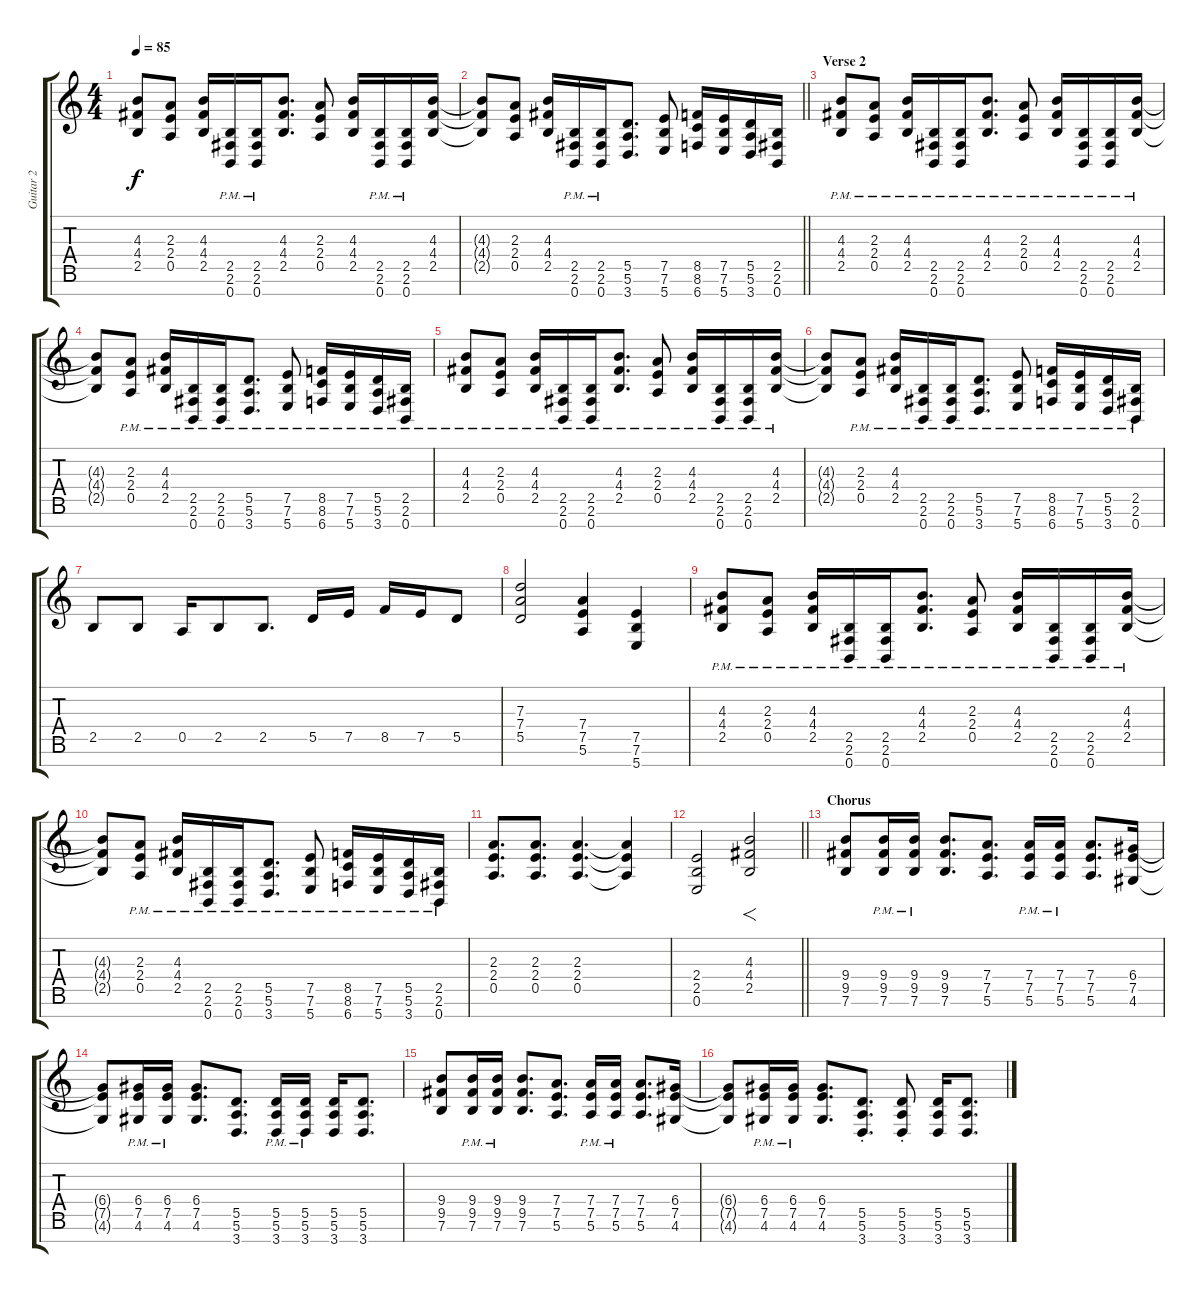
\track ("Guitar 2" "Guitar 2") {instrument overdrivenguitar}
\staff {score tabs}
\tuning (E4 B3 G3 D3 A2 E2 B1) {hide}
\ts (4 4)
\tempo 85
\clef g2
\ks c
(4.3 4.4 2.5).8{dy f} (2.3 2.4 0.5).8 (4.3 4.4 2.5).16 (2.5{pm} 2.6{pm} 0.7{pm}).16 (2.5{pm} 2.6{pm} 0.7{pm}).16 (4.3 4.4 2.5).8{d} (2.3 2.4 0.5).8 (4.3 4.4 2.5).16 (2.5{pm} 2.6{pm} 0.7{pm}).16 (2.5{pm} 2.6{pm} 0.7{pm}).16 (4.3 4.4 2.5).16 |
\barLineRight lightlight
(4.3{t} 4.4{t} 2.5{t}).8 (2.3 2.4 0.5).8 (4.3 4.4 2.5).16 (2.5{pm} 2.6{pm} 0.7{pm}).16 (2.5{pm} 2.6{pm} 0.7{pm}).16 (5.5 5.6 3.7).8{d} (7.5 7.6 5.7).8 (8.5 8.6 6.7).16 (7.5 7.6 5.7).16 (5.5 5.6 3.7).16 (2.5 2.6 0.7).16 |
\section ("" "Verse 2")
(4.3{pm} 4.4{pm} 2.5{pm}).8{volume 10} (2.3{pm} 2.4{pm} 0.5{pm}).8 (4.3{pm} 4.4{pm} 2.5{pm}).16 (2.5{pm} 2.6{pm} 0.7{pm}).16 (2.5{pm} 2.6{pm} 0.7{pm}).16 (4.3{pm} 4.4{pm} 2.5{pm}).8{d} (2.3{pm} 2.4{pm} 0.5{pm}).8 (4.3{pm} 4.4{pm} 2.5{pm}).16 (2.5{pm} 2.6{pm} 0.7{pm}).16 (2.5{pm} 2.6{pm} 0.7{pm}).16 (4.3{pm} 4.4{pm} 2.5{pm}).16 |
(4.3{t} 4.4{t} 2.5{t}).8 (2.3{pm} 2.4{pm} 0.5{pm}).8 (4.3{pm} 4.4{pm} 2.5{pm}).16 (2.5{pm} 2.6{pm} 0.7{pm}).16 (2.5{pm} 2.6{pm} 0.7{pm}).16 (5.5{pm} 5.6{pm} 3.7{pm}).8{d} (7.5{pm} 7.6{pm} 5.7{pm}).8 (8.5{pm} 8.6{pm} 6.7{pm}).16 (7.5{pm} 7.6{pm} 5.7{pm}).16 (5.5{pm} 5.6{pm} 3.7{pm}).16 (2.5{pm} 2.6{pm} 0.7{pm}).16 |
(4.3{pm} 4.4{pm} 2.5{pm}).8 (2.3{pm} 2.4{pm} 0.5{pm}).8 (4.3{pm} 4.4{pm} 2.5{pm}).16 (2.5{pm} 2.6{pm} 0.7{pm}).16 (2.5{pm} 2.6{pm} 0.7{pm}).16 (4.3{pm} 4.4{pm} 2.5{pm}).8{d} (2.3{pm} 2.4{pm} 0.5{pm}).8 (4.3{pm} 4.4{pm} 2.5{pm}).16 (2.5{pm} 2.6{pm} 0.7{pm}).16 (2.5{pm} 2.6{pm} 0.7{pm}).16 (4.3{pm} 4.4{pm} 2.5{pm}).16 |
(4.3{t} 4.4{t} 2.5{t}).8 (2.3{pm} 2.4{pm} 0.5{pm}).8 (4.3{pm} 4.4{pm} 2.5{pm}).16 (2.5{pm} 2.6{pm} 0.7{pm}).16 (2.5{pm} 2.6{pm} 0.7{pm}).16 (5.5{pm} 5.6{pm} 3.7{pm}).8{d} (7.5{pm} 7.6{pm} 5.7{pm}).8 (8.5{pm} 8.6{pm} 6.7{pm}).16 (7.5{pm} 7.6{pm} 5.7{pm}).16 (5.5{pm} 5.6{pm} 3.7{pm}).16 (2.5{pm} 2.6{pm} 0.7{pm}).16 |
2.5.8{volume 11} 2.5.8 0.5.16 2.5.8 2.5.8{d} 5.5.16 7.5.16 8.5.16 7.5.16 5.5.8 |
(7.3 7.4 5.5).2{volume 10} (7.4 7.5 5.6).4 (7.5 7.6 5.7).4 |
(4.3{pm} 4.4{pm} 2.5{pm}).8 (2.3{pm} 2.4{pm} 0.5{pm}).8 (4.3{pm} 4.4{pm} 2.5{pm}).16 (2.5{pm} 2.6{pm} 0.7{pm}).16 (2.5{pm} 2.6{pm} 0.7{pm}).16 (4.3{pm} 4.4{pm} 2.5{pm}).8{d} (2.3{pm} 2.4{pm} 0.5{pm}).8 (4.3{pm} 4.4{pm} 2.5{pm}).16 (2.5{pm} 2.6{pm} 0.7{pm}).16 (2.5{pm} 2.6{pm} 0.7{pm}).16 (4.3{pm} 4.4{pm} 2.5{pm}).16 |
(4.3{t} 4.4{t} 2.5{t}).8 (2.3{pm} 2.4{pm} 0.5{pm}).8 (4.3{pm} 4.4{pm} 2.5{pm}).16 (2.5{pm} 2.6{pm} 0.7{pm}).16 (2.5{pm} 2.6{pm} 0.7{pm}).16 (5.5{pm} 5.6{pm} 3.7{pm}).8{d} (7.5{pm} 7.6{pm} 5.7{pm}).8 (8.5{pm} 8.6{pm} 6.7{pm}).16 (7.5{pm} 7.6{pm} 5.7{pm}).16 (5.5{pm} 5.6{pm} 3.7{pm}).16 (2.5{pm} 2.6{pm} 0.7{pm}).16 |
(2.3 2.4 0.5).8{d} (2.3 2.4 0.5).8{d} (2.3 2.4 0.5).4{d} (2.3{t} 2.4{t} 0.5{t}).4 |
\barLineRight lightlight
(2.4 2.5 0.6).2 (4.3 4.4 2.5).2{f} |
\section ("" "Chorus")
(9.4 9.5 7.6).8{volume 16} (9.4{pm} 9.5{pm} 7.6{pm}).16{volume 12} (9.4{pm} 9.5{pm} 7.6{pm}).16 (9.4 9.5 7.6).8{d} (7.4 7.5 5.6).8{d} (7.4{pm} 7.5{pm} 5.6{pm}).16 (7.4{pm} 7.5{pm} 5.6{pm}).16 (7.4 7.5 5.6).8{d} (6.4 7.5 4.6).16 |
(6.4{t} 7.5{t} 4.6{t}).8 (6.4{pm} 7.5{pm} 4.6{pm}).16 (6.4{pm} 7.5{pm} 4.6{pm}).16 (6.4 7.5 4.6).8{d} (5.5 5.6 3.7).8{d} (5.5{pm} 5.6{pm} 3.7{pm}).16 (5.5{pm} 5.6{pm} 3.7{pm}).16 (5.5 5.6 3.7).16 (5.5 5.6 3.7).8{d} |
(9.4 9.5 7.6).8 (9.4{pm} 9.5{pm} 7.6{pm}).16 (9.4{pm} 9.5{pm} 7.6{pm}).16 (9.4 9.5 7.6).8{d} (7.4 7.5 5.6).8{d} (7.4{pm} 7.5{pm} 5.6{pm}).16 (7.4{pm} 7.5{pm} 5.6{pm}).16 (7.4 7.5 5.6).8{d} (6.4 7.5 4.6).16 |
(6.4{t} 7.5{t} 4.6{t}).8 (6.4{pm} 7.5{pm} 4.6{pm}).16 (6.4{pm} 7.5{pm} 4.6{pm}).16 (6.4 7.5 4.6).8{d} (5.5{st} 5.6{st} 3.7{st}).8{d} (5.5{st} 5.6{st} 3.7{st}).8 (5.5 5.6 3.7).16 (5.5 5.6 3.7).8{d}
